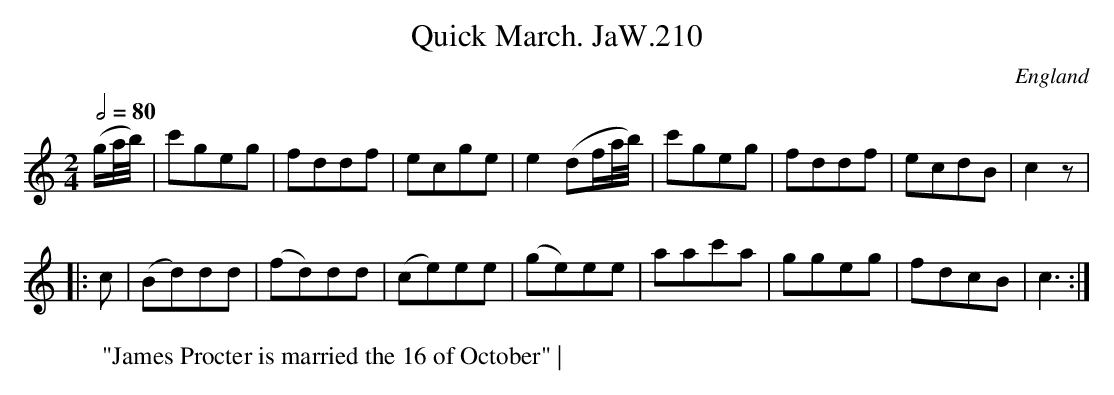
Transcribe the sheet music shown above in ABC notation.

X:1
T:Quick March. JaW.210
M:2/4
L:1/8
Q:1/2=80
O:England
notC:"James Winder 1841"
K:C major
(g/a/4b/4)|c'geg|fddf|ecge|e2(df/a/4b/4)|c'geg|fddf|ecdB|c2z|!
|:c|(Bd)dd|(fd)dd|(ce)ee|(ge)ee|aac'a|ggeg|fdcB|c3:|
W:"James Procter is married the 16 of October" |
